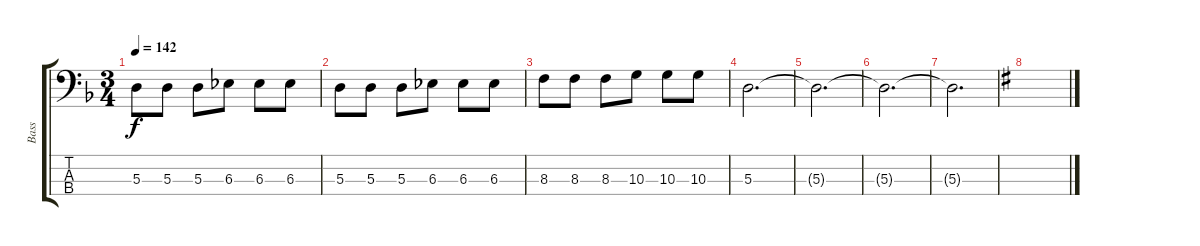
\track ("Bass" "Bass") {instrument electricbassfinger}
\staff {score tabs}
\tuning (G2 D2 A1 E1) {hide}
\ts (3 4)
\tempo 142
\clef f4
\ks dminor
5.3.8{dy f} 5.3.8 5.3.8 6.3.8 6.3.8 6.3.8 |
5.3.8 5.3.8 5.3.8 6.3.8 6.3.8 6.3.8 |
8.3.8 8.3.8 8.3.8 10.3.8 10.3.8 10.3.8 |
5.3.2{d} |
5.3{t}.2{d} |
5.3{t}.2{d} |
5.3{t}.2{d} |
\ks eminor
